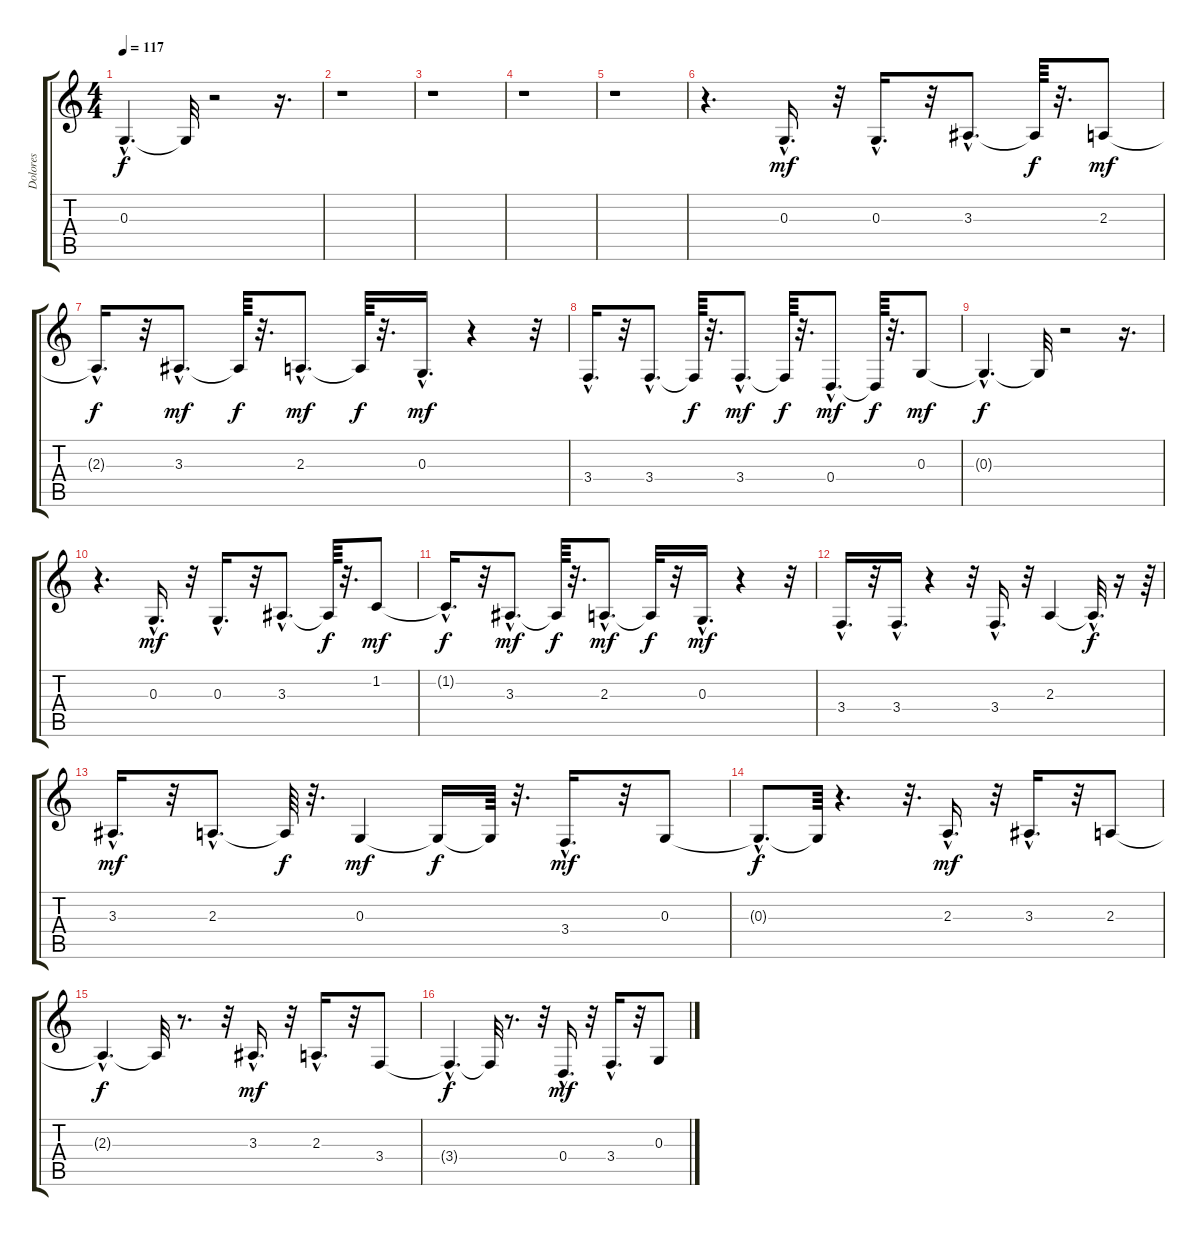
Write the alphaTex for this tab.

\track ("Dolores" "Dolores") {instrument panflute}
\staff {score tabs}
\tuning (E4 B3 G3 D3 A2 E2) {hide}
\ts (4 4)
\tempo 117
\clef g2
\ks c
0.3{hac t}.4{d dy f} 0.3{t}.32 r.2 r.16{d} |
r.1 |
r.1 |
r.1 |
r.1 |
r.4{d} 0.3{hac}.16{d dy mf} r.32 0.3{hac}.16{d} r.32 3.3{hac}.8{d} 3.3{t}.64{dy f} r.32{d} 2.3.8{dy mf} |
2.3{hac t}.16{d dy f} r.32 3.3{hac}.8{d dy mf} 3.3{t}.64{dy f} r.32{d} 2.3{hac}.8{d dy mf} 2.3{t}.64{dy f} r.32{d} 0.3{hac}.16{d dy mf} r.4 r.32 |
3.4{hac}.16{d} r.32 3.4{hac}.8{d} 3.4{t}.64{dy f} r.32{d} 3.4{hac}.8{d dy mf} 3.4{t}.64{dy f} r.32{d} 0.4{hac}.8{d dy mf} 0.4{t}.64{dy f} r.32{d} 0.3.8{dy mf} |
0.3{hac t}.4{d dy f} 0.3{t}.32 r.2 r.16{d} |
r.4{d} 0.3{hac}.16{d dy mf} r.32 0.3{hac}.16{d} r.32 3.3{hac}.8{d} 3.3{t}.64{dy f} r.32{d} 1.2.8{dy mf} |
1.2{hac t}.16{d dy f} r.32 3.3{hac}.8{d dy mf} 3.3{t}.64{dy f} r.32{d} 2.3{hac}.8{d dy mf} 2.3{t}.32{dy f} r.32 0.3{hac}.16{d dy mf} r.4 r.32 |
3.4{hac}.16{d} r.32 3.4{hac}.16{d} r.4 r.32 3.4{hac}.16{d} r.32 2.3.4 2.3{hac t}.32{d dy f} r.16 r.64 |
3.3{hac}.16{d dy mf} r.32 2.3{hac}.8{d} 2.3{t}.64{dy f} r.32{d} 0.3.4{dy mf} 0.3{t}.16{dy f} 0.3{t}.64 r.32{d} 3.4{hac}.16{d dy mf} r.32 0.3.8 |
0.3{hac t}.8{d dy f} 0.3{t}.64 r.4{d} r.32{d} 2.3{hac}.16{d dy mf} r.32 3.3{hac}.16{d} r.32 2.3.8 |
2.3{hac t}.4{d dy f} 2.3{t}.32 r.8{d} r.32 3.3{hac}.16{d dy mf} r.32 2.3{hac}.16{d} r.32 3.4.8 |
3.4{hac t}.4{d dy f} 3.4{t}.32 r.8{d} r.32 0.4{hac}.16{d dy mf} r.32 3.4{hac}.16{d} r.32 0.3.8
